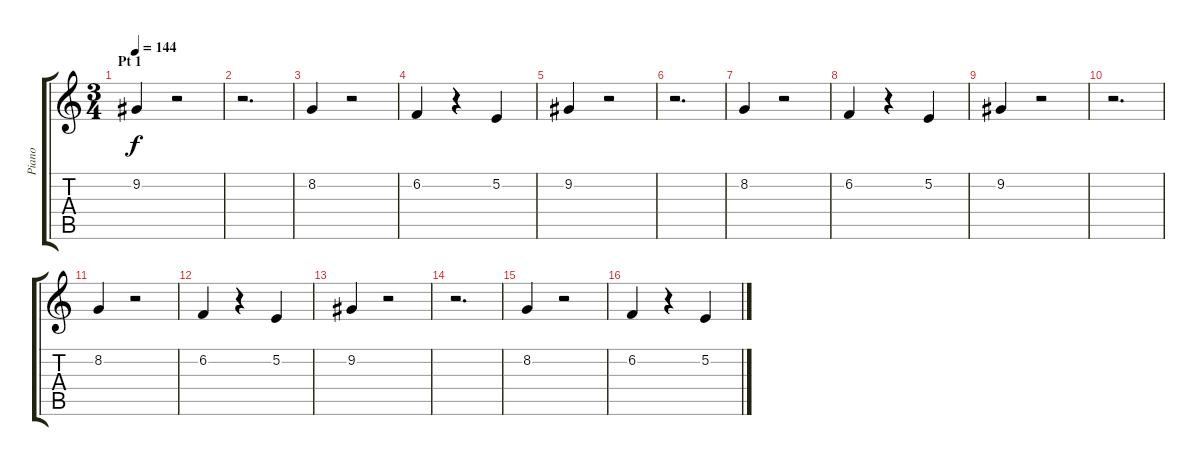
\track ("Piano" "Piano") {instrument acousticgrandpiano}
\staff {score tabs}
\tuning (E4 B3 G3 D3 A2 E2) {hide}
\ts (3 4)
\section ("" "Pt 1")
\tempo 144
\clef g2
\ks c
9.2.4{dy f instrument acousticgrandpiano} r.2 |
r.2{d} |
8.2.4 r.2 |
6.2.4 r.4 5.2.4 |
9.2.4 r.2 |
r.2{d} |
8.2.4 r.2 |
6.2.4 r.4 5.2.4 |
9.2.4 r.2 |
r.2{d} |
8.2.4 r.2 |
6.2.4 r.4 5.2.4 |
9.2.4 r.2 |
r.2{d} |
8.2.4 r.2 |
6.2.4 r.4 5.2.4
